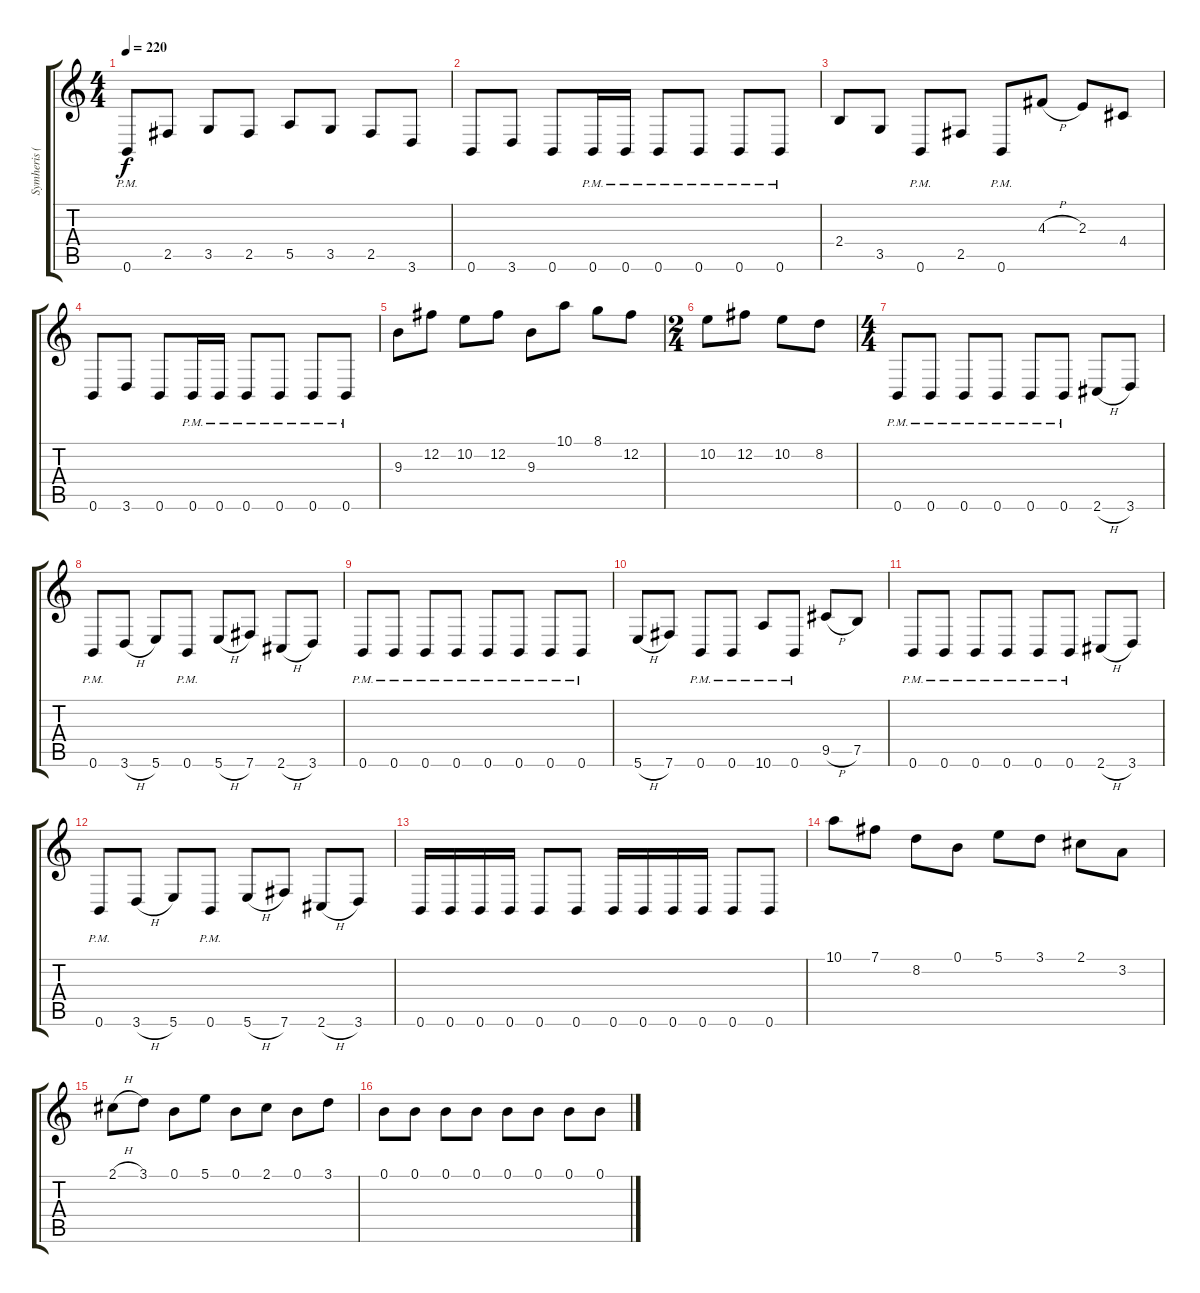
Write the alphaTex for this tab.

\track ("Symheris (Lead)" "Symheris (") {instrument distortionguitar}
\staff {score tabs}
\tuning (B3 Gb3 D3 A2 E2 B1) {hide}
\ts (4 4)
\tempo 220
\clef g2
\ks c
0.6{pm}.8{dy f} 2.5.8 3.5.8 2.5.8 5.5.8 3.5.8 2.5.8 3.6.8 |
0.6.8 3.6.8 0.6.8 0.6{pm}.16 0.6{pm}.16 0.6{pm}.8 0.6{pm}.8 0.6{pm}.8 0.6{pm}.8 |
2.4.8 3.5.8 0.6{pm}.8 2.5.8 0.6{pm}.8 4.3{h}.8 2.3.8 4.4.8 |
0.6.8 3.6.8 0.6.8 0.6{pm}.16 0.6{pm}.16 0.6{pm}.8 0.6{pm}.8 0.6{pm}.8 0.6{pm}.8 |
9.3.8 12.2.8 10.2.8 12.2.8 9.3.8 10.1.8 8.1.8 12.2.8 |
\ts (2 4)
10.2.8 12.2.8 10.2.8 8.2.8 |
\ts (4 4)
0.6{pm}.8 0.6{pm}.8 0.6{pm}.8 0.6{pm}.8 0.6{pm}.8 0.6{pm}.8 2.6{h}.8 3.6.8 |
0.6{pm}.8 3.6{h}.8 5.6.8 0.6{pm}.8 5.6{h}.8 7.6.8 2.6{h}.8 3.6.8 |
0.6{pm}.8 0.6{pm}.8 0.6{pm}.8 0.6{pm}.8 0.6{pm}.8 0.6{pm}.8 0.6{pm}.8 0.6{pm}.8 |
5.6{h}.8 7.6.8 0.6{pm}.8 0.6{pm}.8 10.6{pm}.8 0.6{pm}.8 9.5{h}.8 7.5.8 |
0.6{pm}.8 0.6{pm}.8 0.6{pm}.8 0.6{pm}.8 0.6{pm}.8 0.6{pm}.8 2.6{h}.8 3.6.8 |
0.6{pm}.8 3.6{h}.8 5.6.8 0.6{pm}.8 5.6{h}.8 7.6.8 2.6{h}.8 3.6.8 |
0.6.16 0.6.16 0.6.16 0.6.16 0.6.8 0.6.8 0.6.16 0.6.16 0.6.16 0.6.16 0.6.8 0.6.8 |
10.1.8 7.1.8 8.2.8 0.1.8 5.1.8 3.1.8 2.1.8 3.2.8 |
2.1{h}.8 3.1.8 0.1.8 5.1.8 0.1.8 2.1.8 0.1.8 3.1.8 |
0.1.8 0.1.8 0.1.8 0.1.8 0.1.8 0.1.8 0.1.8 0.1.8
